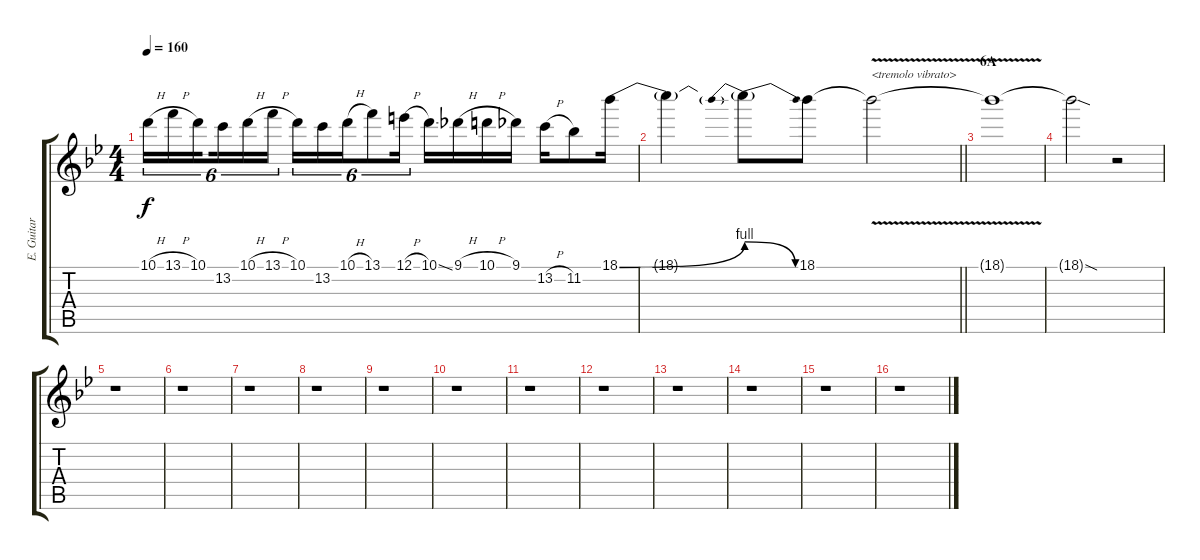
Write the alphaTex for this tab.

\track ("E. Guitar III" "E. Guitar ") {instrument overdrivenguitar}
\staff {score tabs}
\tuning (E4 B3 G3 D3 A2 E2) {hide}
\ts (4 4)
\tempo 160
\clef g2
\ks bb
10.1{h}.16{tu (6 4) dy f} 13.1{h}.16{tu (6 4)} 10.1.16{tu (6 4) beam splitsecondary} 13.2.16{tu (6 4)} 10.1{h}.16{tu (6 4)} 13.1{h}.16{tu (6 4)} 10.1.16{tu (6 4)} 13.2.16{tu (6 4)} 10.1{h}.16{tu (6 4)} 13.1.8{tu (6 4)} 12.1{h}.16{tu (6 4)} 10.1{ss}.16 9.1{h}.16 10.1{h}.16 9.1.16 13.2{h}.16 11.2.8 18.1{be (bend 0 0 60 4)}.16 |
\barLineRight lightlight
18.1{t}.4 18.1{be (prebendrelease 0 4 60 0) t}.8 18.1.8 18.1{v t}.2{txt "<tremolo vibrato>"} |
\section ("" "6A")
18.1{t}.1 |
18.1{sod t}.2 r.2 |
r.1 |
r.1 |
r.1 |
r.1 |
r.1 |
r.1 |
r.1 |
r.1 |
r.1 |
r.1 |
r.1 |
r.1
